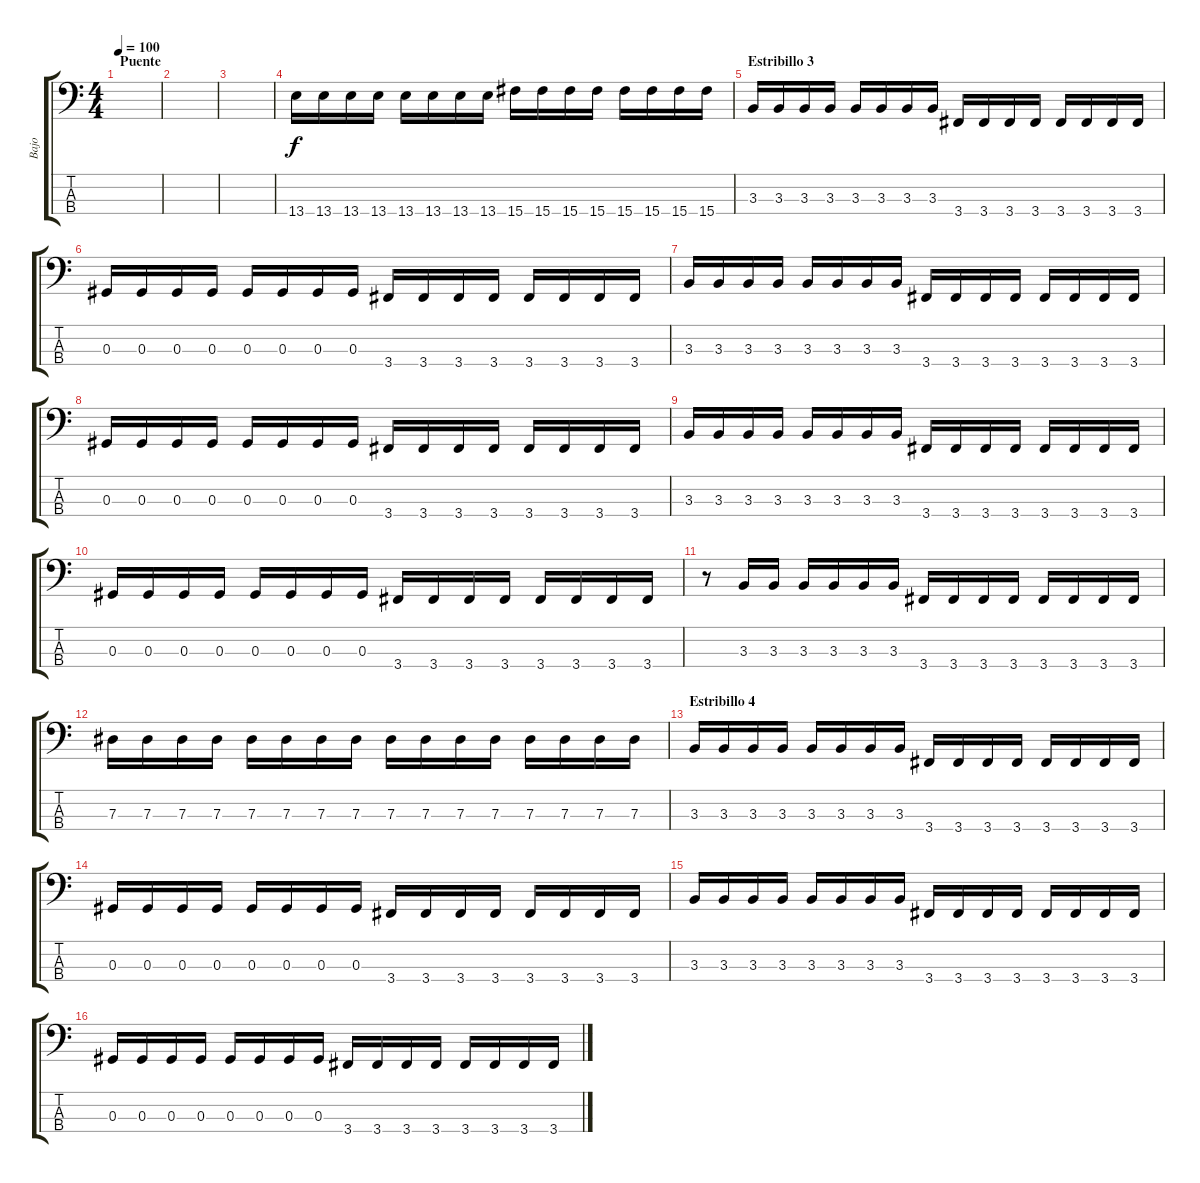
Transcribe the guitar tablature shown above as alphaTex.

\track ("Bajo" "Bajo") {instrument electricbassfinger}
\staff {score tabs}
\tuning (Gb2 Db2 Ab1 Eb1) {hide}
\ts (4 4)
\section ("" "Puente")
\tempo 100
\clef f4
\ks c
|
|
|
13.4.16 13.4.16 13.4.16 13.4.16 13.4.16 13.4.16 13.4.16 13.4.16 15.4.16 15.4.16 15.4.16 15.4.16 15.4.16 15.4.16 15.4.16 15.4.16 |
\section ("" "Estribillo 3")
3.3.16 3.3.16 3.3.16 3.3.16 3.3.16 3.3.16 3.3.16 3.3.16 3.4.16 3.4.16 3.4.16 3.4.16 3.4.16 3.4.16 3.4.16 3.4.16 |
0.3.16 0.3.16 0.3.16 0.3.16 0.3.16 0.3.16 0.3.16 0.3.16 3.4.16 3.4.16 3.4.16 3.4.16 3.4.16 3.4.16 3.4.16 3.4.16 |
3.3.16 3.3.16 3.3.16 3.3.16 3.3.16 3.3.16 3.3.16 3.3.16 3.4.16 3.4.16 3.4.16 3.4.16 3.4.16 3.4.16 3.4.16 3.4.16 |
0.3.16 0.3.16 0.3.16 0.3.16 0.3.16 0.3.16 0.3.16 0.3.16 3.4.16 3.4.16 3.4.16 3.4.16 3.4.16 3.4.16 3.4.16 3.4.16 |
3.3.16 3.3.16 3.3.16 3.3.16 3.3.16 3.3.16 3.3.16 3.3.16 3.4.16 3.4.16 3.4.16 3.4.16 3.4.16 3.4.16 3.4.16 3.4.16 |
0.3.16 0.3.16 0.3.16 0.3.16 0.3.16 0.3.16 0.3.16 0.3.16 3.4.16 3.4.16 3.4.16 3.4.16 3.4.16 3.4.16 3.4.16 3.4.16 |
r.8 3.3.16 3.3.16 3.3.16 3.3.16 3.3.16 3.3.16 3.4.16 3.4.16 3.4.16 3.4.16 3.4.16 3.4.16 3.4.16 3.4.16 |
7.3.16 7.3.16 7.3.16 7.3.16 7.3.16 7.3.16 7.3.16 7.3.16 7.3.16 7.3.16 7.3.16 7.3.16 7.3.16 7.3.16 7.3.16 7.3.16 |
\section ("" "Estribillo 4")
3.3.16 3.3.16 3.3.16 3.3.16 3.3.16 3.3.16 3.3.16 3.3.16 3.4.16 3.4.16 3.4.16 3.4.16 3.4.16 3.4.16 3.4.16 3.4.16 |
0.3.16 0.3.16 0.3.16 0.3.16 0.3.16 0.3.16 0.3.16 0.3.16 3.4.16 3.4.16 3.4.16 3.4.16 3.4.16 3.4.16 3.4.16 3.4.16 |
3.3.16 3.3.16 3.3.16 3.3.16 3.3.16 3.3.16 3.3.16 3.3.16 3.4.16 3.4.16 3.4.16 3.4.16 3.4.16 3.4.16 3.4.16 3.4.16 |
0.3.16 0.3.16 0.3.16 0.3.16 0.3.16 0.3.16 0.3.16 0.3.16 3.4.16 3.4.16 3.4.16 3.4.16 3.4.16 3.4.16 3.4.16 3.4.16
